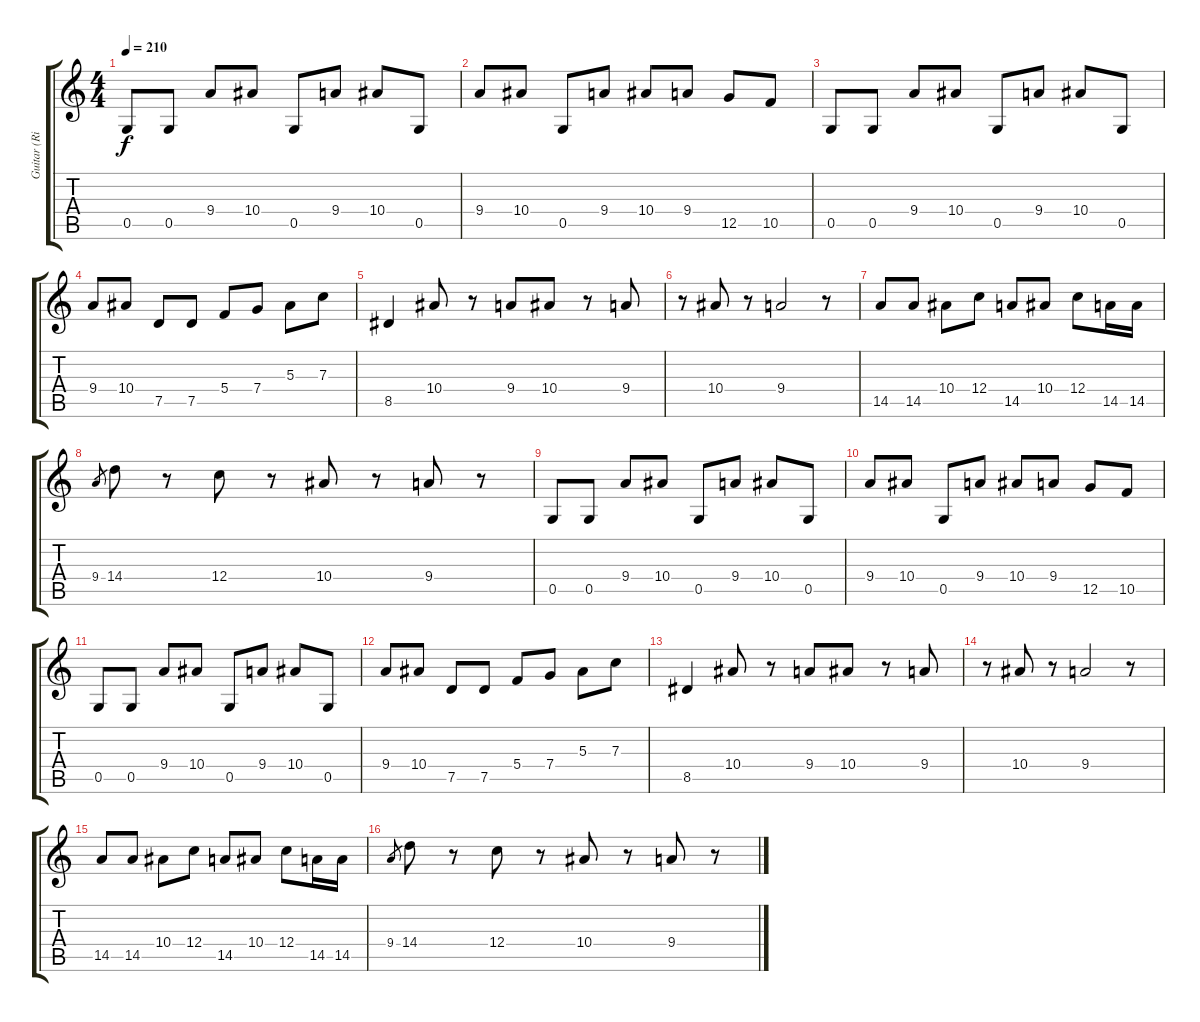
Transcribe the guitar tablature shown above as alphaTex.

\track ("Guitar (Right)" "Guitar (Ri") {instrument distortionguitar}
\staff {score tabs}
\tuning (D4 A3 F3 C3 G2 C2) {hide}
\ts (4 4)
\tempo 210
\clef g2
\ks c
0.5.8{dy f} 0.5.8 9.4.8 10.4.8 0.5.8 9.4.8 10.4.8 0.5.8 |
9.4.8 10.4.8 0.5.8 9.4.8 10.4.8 9.4.8 12.5.8 10.5.8 |
0.5.8 0.5.8 9.4.8 10.4.8 0.5.8 9.4.8 10.4.8 0.5.8 |
9.4.8 10.4.8 7.5.8 7.5.8 5.4.8 7.4.8 5.3.8 7.3.8 |
8.5.4 10.4.8 r.8 9.4.8 10.4.8 r.8 9.4.8 |
r.8 10.4.8 r.8 9.4.2 r.8 |
14.5.8 14.5.8 10.4.8 12.4.8 14.5.8 10.4.8 12.4.8 14.5.16 14.5.16 |
9.4.8{gr} 14.4.8 r.8 12.4.8 r.8 10.4.8 r.8 9.4.8 r.8 |
0.5.8 0.5.8 9.4.8 10.4.8 0.5.8 9.4.8 10.4.8 0.5.8 |
9.4.8 10.4.8 0.5.8 9.4.8 10.4.8 9.4.8 12.5.8 10.5.8 |
0.5.8 0.5.8 9.4.8 10.4.8 0.5.8 9.4.8 10.4.8 0.5.8 |
9.4.8 10.4.8 7.5.8 7.5.8 5.4.8 7.4.8 5.3.8 7.3.8 |
8.5.4 10.4.8 r.8 9.4.8 10.4.8 r.8 9.4.8 |
r.8 10.4.8 r.8 9.4.2 r.8 |
14.5.8 14.5.8 10.4.8 12.4.8 14.5.8 10.4.8 12.4.8 14.5.16 14.5.16 |
9.4.8{gr} 14.4.8 r.8 12.4.8 r.8 10.4.8 r.8 9.4.8 r.8
